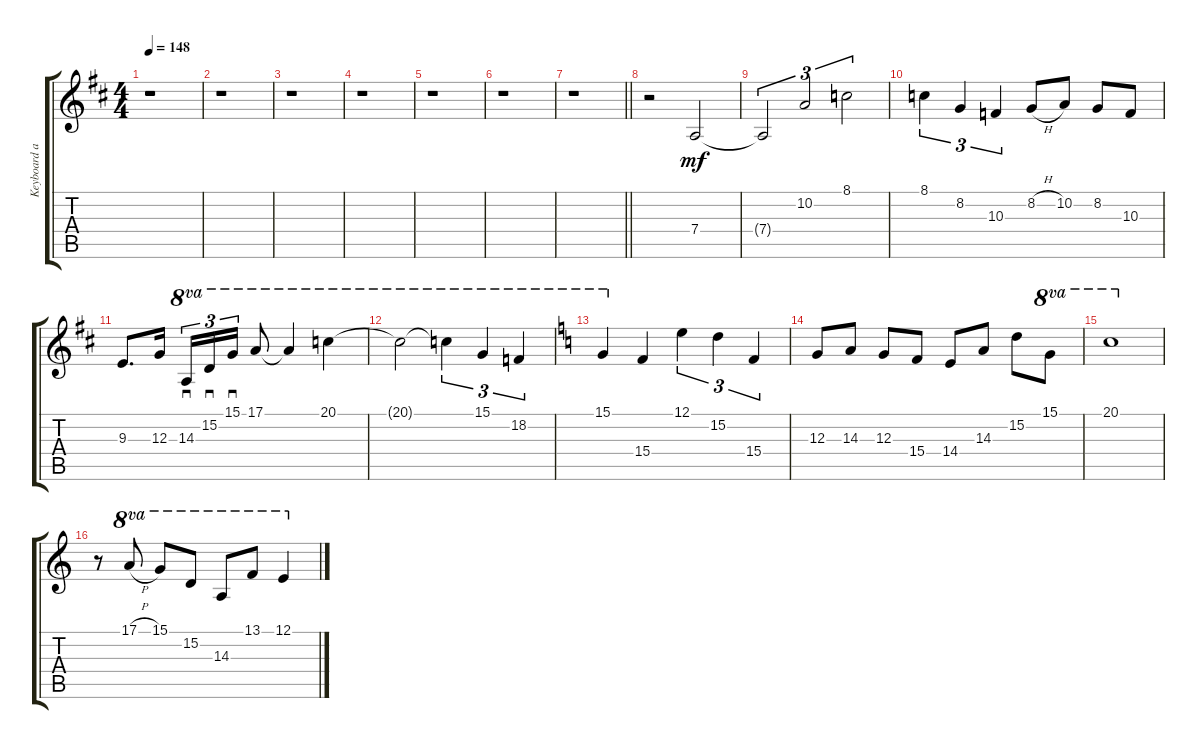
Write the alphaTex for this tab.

\track ("Keyboard arr. for gtr." "Keyboard a") {instrument electricpiano1}
\staff {score tabs}
\tuning (E4 B3 G3 D3 A2 E2) {hide}
\ts (4 4)
\tempo 148
\clef g2
\ks d
r.1{dy mf} |
r.1 |
r.1 |
r.1 |
r.1 |
r.1 |
\barLineRight lightlight
r.1 |
r.2 7.4.2 |
7.4{t}.2{tu (3 2)} 10.2.2{tu (3 2)} 8.1.2{tu (3 2)} |
8.1.4{tu (3 2)} 8.2.4{tu (3 2)} 10.3.4{tu (3 2)} 8.2{h}.8 10.2.8 8.2.8 10.3.8 |
9.3.8{d} 12.3.16 14.3.16{sd tu (3 2) ot 8va} 15.2.16{sd tu (3 2) ot 8va} 15.1.16{sd tu (3 2) ot 8va} 17.1.8{ot 8va} 17.1{t}.4{ot 8va} 20.1.4{ot 8va} |
20.1{t}.2{ot 8va} 20.1{t}.4{tu (3 2) ot 8va} 15.1.4{tu (3 2) ot 8va} 18.2.4{tu (3 2) ot 8va} |
\ks c
15.1.4{ot 8va} 15.4.4 12.1.4{tu (3 2)} 15.2.4{tu (3 2)} 15.4.4{tu (3 2)} |
12.3.8 14.3.8 12.3.8 15.4.8 14.4.8 14.3.8 15.2.8 15.1.8{ot 8va} |
20.1.1{ot 8va} |
r.8 17.1{h}.8{ot 8va} 15.1.8{ot 8va} 15.2.8{ot 8va} 14.3.8{ot 8va} 13.1.8{ot 8va} 12.1.4{ot 8va}
